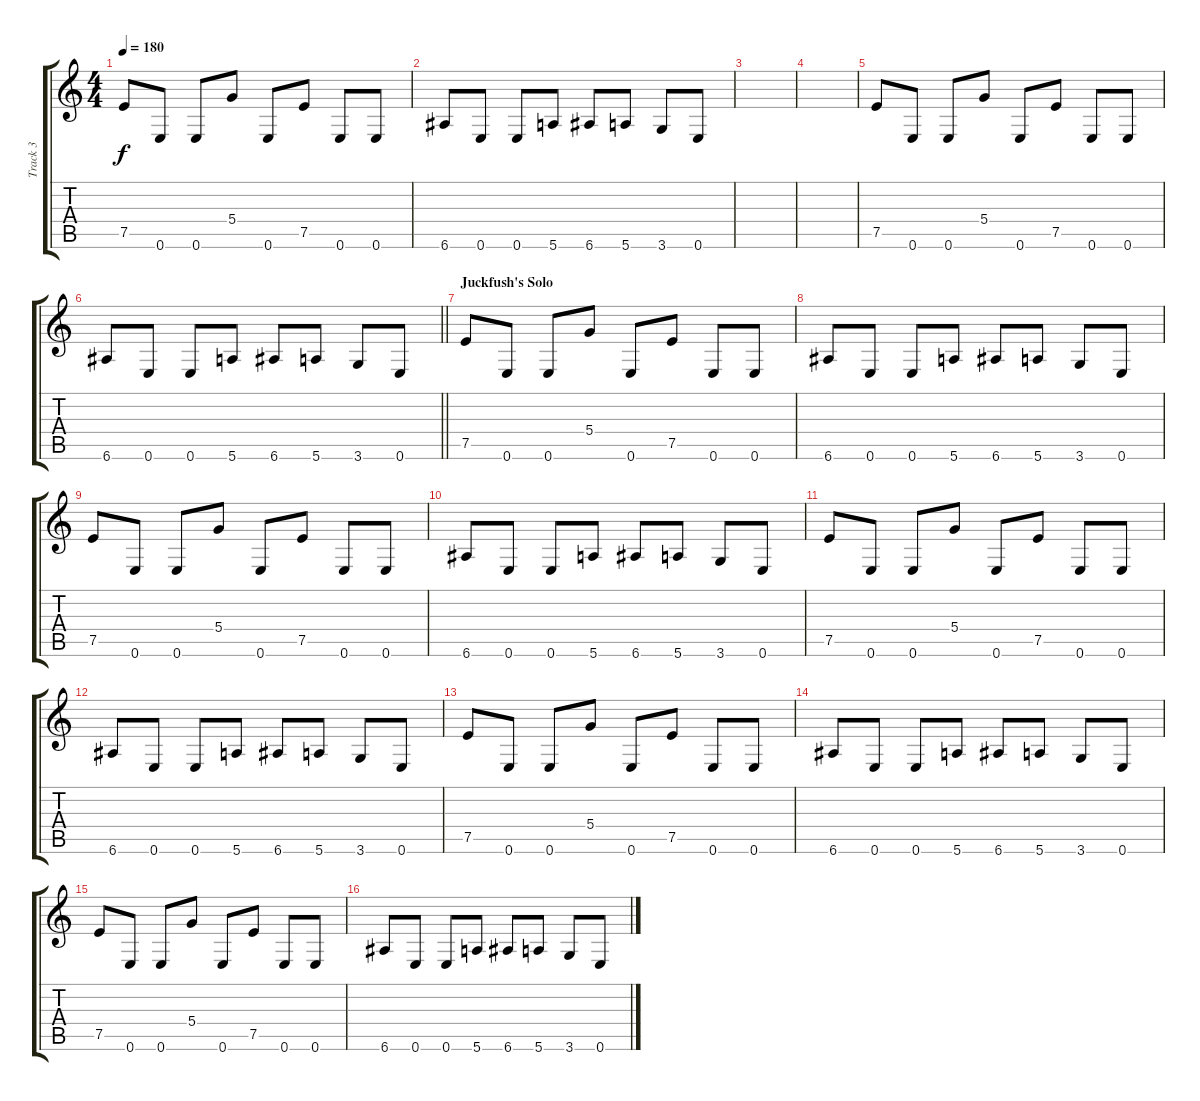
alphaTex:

\track ("Track 3" "Track 3") {instrument distortionguitar}
\staff {score tabs}
\tuning (E4 B3 G3 D3 A2 E2) {hide}
\ts (4 4)
\tempo 180
\clef g2
\ks c
7.5.8{dy f} 0.6.8 0.6.8 5.4.8 0.6.8 7.5.8 0.6.8 0.6.8 |
6.6.8 0.6.8 0.6.8 5.6.8 6.6.8 5.6.8 3.6.8 0.6.8 |
|
|
7.5.8 0.6.8 0.6.8 5.4.8 0.6.8 7.5.8 0.6.8 0.6.8 |
\barLineRight lightlight
6.6.8 0.6.8 0.6.8 5.6.8 6.6.8 5.6.8 3.6.8 0.6.8 |
\section ("" "Juckfush's Solo")
7.5.8 0.6.8 0.6.8 5.4.8 0.6.8 7.5.8 0.6.8 0.6.8 |
6.6.8 0.6.8 0.6.8 5.6.8 6.6.8 5.6.8 3.6.8 0.6.8 |
7.5.8 0.6.8 0.6.8 5.4.8 0.6.8 7.5.8 0.6.8 0.6.8 |
6.6.8 0.6.8 0.6.8 5.6.8 6.6.8 5.6.8 3.6.8 0.6.8 |
7.5.8 0.6.8 0.6.8 5.4.8 0.6.8 7.5.8 0.6.8 0.6.8 |
6.6.8 0.6.8 0.6.8 5.6.8 6.6.8 5.6.8 3.6.8 0.6.8 |
7.5.8 0.6.8 0.6.8 5.4.8 0.6.8 7.5.8 0.6.8 0.6.8 |
6.6.8 0.6.8 0.6.8 5.6.8 6.6.8 5.6.8 3.6.8 0.6.8 |
7.5.8 0.6.8 0.6.8 5.4.8 0.6.8 7.5.8 0.6.8 0.6.8 |
6.6.8 0.6.8 0.6.8 5.6.8 6.6.8 5.6.8 3.6.8 0.6.8
